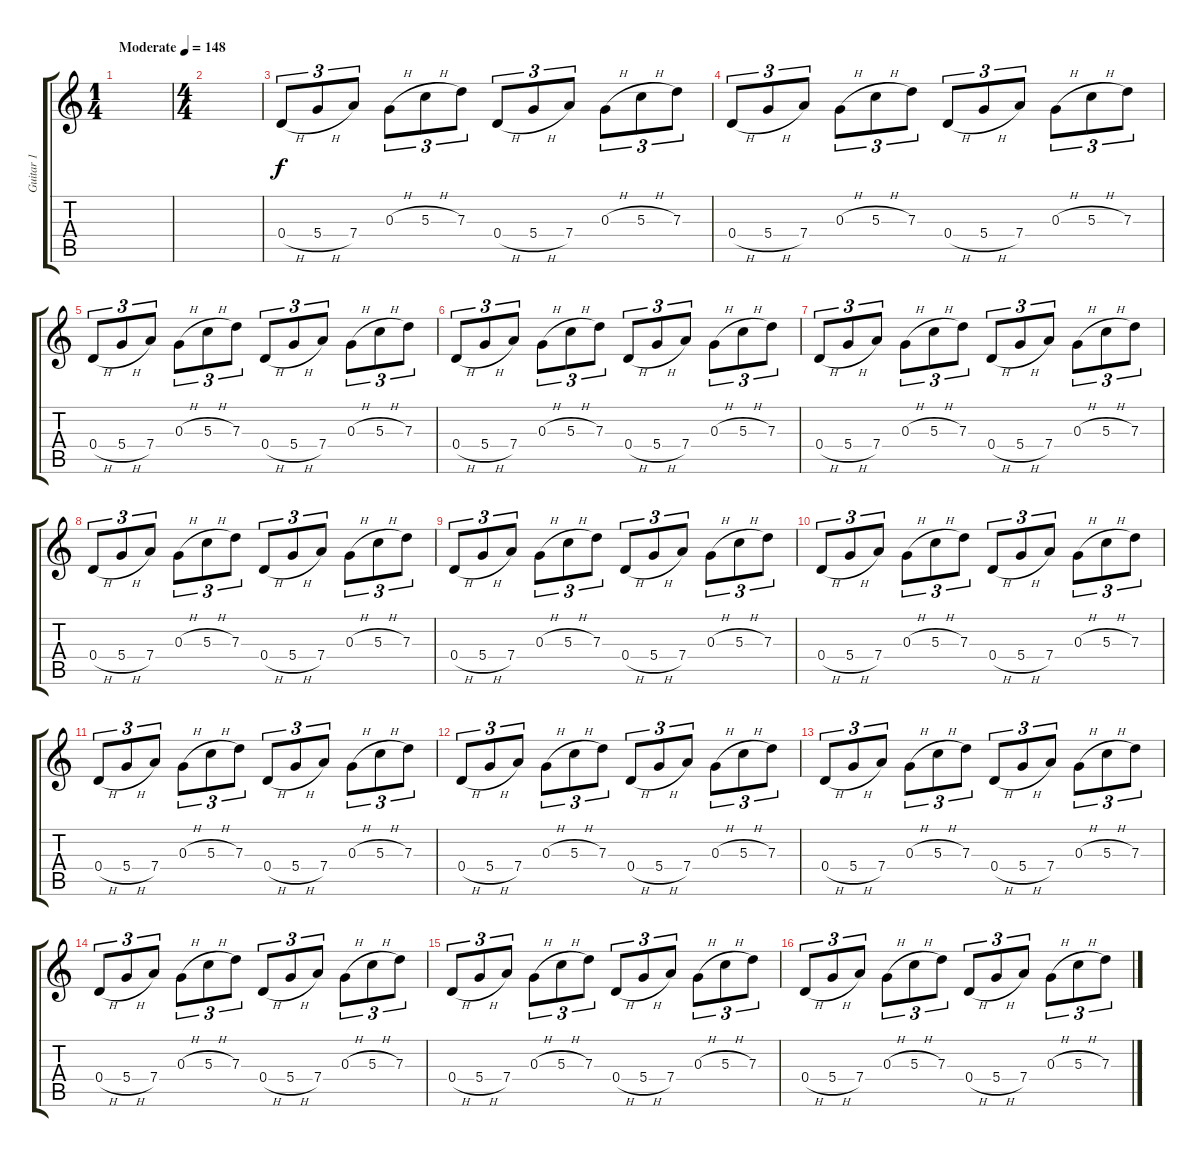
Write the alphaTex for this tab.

\track ("Guitar 1" "Guitar 1") {instrument overdrivenguitar}
\staff {score tabs}
\tuning (E4 B3 G3 D3 A2 D2) {hide}
\ts (1 4)
\tempo (148 "Moderate")
\clef g2
\ks c
|
\ts (4 4)
|
0.4{h}.8{tu (3 2)} 5.4{h}.8{tu (3 2)} 7.4.8{tu (3 2)} 0.3{h}.8{tu (3 2)} 5.3{h}.8{tu (3 2)} 7.3.8{tu (3 2)} 0.4{h}.8{tu (3 2)} 5.4{h}.8{tu (3 2)} 7.4.8{tu (3 2)} 0.3{h}.8{tu (3 2)} 5.3{h}.8{tu (3 2)} 7.3.8{tu (3 2)} |
0.4{h}.8{tu (3 2)} 5.4{h}.8{tu (3 2)} 7.4.8{tu (3 2)} 0.3{h}.8{tu (3 2)} 5.3{h}.8{tu (3 2)} 7.3.8{tu (3 2)} 0.4{h}.8{tu (3 2)} 5.4{h}.8{tu (3 2)} 7.4.8{tu (3 2)} 0.3{h}.8{tu (3 2)} 5.3{h}.8{tu (3 2)} 7.3.8{tu (3 2)} |
0.4{h}.8{tu (3 2)} 5.4{h}.8{tu (3 2)} 7.4.8{tu (3 2)} 0.3{h}.8{tu (3 2)} 5.3{h}.8{tu (3 2)} 7.3.8{tu (3 2)} 0.4{h}.8{tu (3 2)} 5.4{h}.8{tu (3 2)} 7.4.8{tu (3 2)} 0.3{h}.8{tu (3 2)} 5.3{h}.8{tu (3 2)} 7.3.8{tu (3 2)} |
0.4{h}.8{tu (3 2)} 5.4{h}.8{tu (3 2)} 7.4.8{tu (3 2)} 0.3{h}.8{tu (3 2)} 5.3{h}.8{tu (3 2)} 7.3.8{tu (3 2)} 0.4{h}.8{tu (3 2)} 5.4{h}.8{tu (3 2)} 7.4.8{tu (3 2)} 0.3{h}.8{tu (3 2)} 5.3{h}.8{tu (3 2)} 7.3.8{tu (3 2)} |
0.4{h}.8{tu (3 2)} 5.4{h}.8{tu (3 2)} 7.4.8{tu (3 2)} 0.3{h}.8{tu (3 2)} 5.3{h}.8{tu (3 2)} 7.3.8{tu (3 2)} 0.4{h}.8{tu (3 2)} 5.4{h}.8{tu (3 2)} 7.4.8{tu (3 2)} 0.3{h}.8{tu (3 2)} 5.3{h}.8{tu (3 2)} 7.3.8{tu (3 2)} |
0.4{h}.8{tu (3 2)} 5.4{h}.8{tu (3 2)} 7.4.8{tu (3 2)} 0.3{h}.8{tu (3 2)} 5.3{h}.8{tu (3 2)} 7.3.8{tu (3 2)} 0.4{h}.8{tu (3 2)} 5.4{h}.8{tu (3 2)} 7.4.8{tu (3 2)} 0.3{h}.8{tu (3 2)} 5.3{h}.8{tu (3 2)} 7.3.8{tu (3 2)} |
0.4{h}.8{tu (3 2)} 5.4{h}.8{tu (3 2)} 7.4.8{tu (3 2)} 0.3{h}.8{tu (3 2)} 5.3{h}.8{tu (3 2)} 7.3.8{tu (3 2)} 0.4{h}.8{tu (3 2)} 5.4{h}.8{tu (3 2)} 7.4.8{tu (3 2)} 0.3{h}.8{tu (3 2)} 5.3{h}.8{tu (3 2)} 7.3.8{tu (3 2)} |
0.4{h}.8{tu (3 2)} 5.4{h}.8{tu (3 2)} 7.4.8{tu (3 2)} 0.3{h}.8{tu (3 2)} 5.3{h}.8{tu (3 2)} 7.3.8{tu (3 2)} 0.4{h}.8{tu (3 2)} 5.4{h}.8{tu (3 2)} 7.4.8{tu (3 2)} 0.3{h}.8{tu (3 2)} 5.3{h}.8{tu (3 2)} 7.3.8{tu (3 2)} |
0.4{h}.8{tu (3 2)} 5.4{h}.8{tu (3 2)} 7.4.8{tu (3 2)} 0.3{h}.8{tu (3 2)} 5.3{h}.8{tu (3 2)} 7.3.8{tu (3 2)} 0.4{h}.8{tu (3 2)} 5.4{h}.8{tu (3 2)} 7.4.8{tu (3 2)} 0.3{h}.8{tu (3 2)} 5.3{h}.8{tu (3 2)} 7.3.8{tu (3 2)} |
0.4{h}.8{tu (3 2)} 5.4{h}.8{tu (3 2)} 7.4.8{tu (3 2)} 0.3{h}.8{tu (3 2)} 5.3{h}.8{tu (3 2)} 7.3.8{tu (3 2)} 0.4{h}.8{tu (3 2)} 5.4{h}.8{tu (3 2)} 7.4.8{tu (3 2)} 0.3{h}.8{tu (3 2)} 5.3{h}.8{tu (3 2)} 7.3.8{tu (3 2)} |
0.4{h}.8{tu (3 2)} 5.4{h}.8{tu (3 2)} 7.4.8{tu (3 2)} 0.3{h}.8{tu (3 2)} 5.3{h}.8{tu (3 2)} 7.3.8{tu (3 2)} 0.4{h}.8{tu (3 2)} 5.4{h}.8{tu (3 2)} 7.4.8{tu (3 2)} 0.3{h}.8{tu (3 2)} 5.3{h}.8{tu (3 2)} 7.3.8{tu (3 2)} |
0.4{h}.8{tu (3 2)} 5.4{h}.8{tu (3 2)} 7.4.8{tu (3 2)} 0.3{h}.8{tu (3 2)} 5.3{h}.8{tu (3 2)} 7.3.8{tu (3 2)} 0.4{h}.8{tu (3 2)} 5.4{h}.8{tu (3 2)} 7.4.8{tu (3 2)} 0.3{h}.8{tu (3 2)} 5.3{h}.8{tu (3 2)} 7.3.8{tu (3 2)} |
0.4{h}.8{tu (3 2)} 5.4{h}.8{tu (3 2)} 7.4.8{tu (3 2)} 0.3{h}.8{tu (3 2)} 5.3{h}.8{tu (3 2)} 7.3.8{tu (3 2)} 0.4{h}.8{tu (3 2)} 5.4{h}.8{tu (3 2)} 7.4.8{tu (3 2)} 0.3{h}.8{tu (3 2)} 5.3{h}.8{tu (3 2)} 7.3.8{tu (3 2)} |
0.4{h}.8{tu (3 2)} 5.4{h}.8{tu (3 2)} 7.4.8{tu (3 2)} 0.3{h}.8{tu (3 2)} 5.3{h}.8{tu (3 2)} 7.3.8{tu (3 2)} 0.4{h}.8{tu (3 2)} 5.4{h}.8{tu (3 2)} 7.4.8{tu (3 2)} 0.3{h}.8{tu (3 2)} 5.3{h}.8{tu (3 2)} 7.3.8{tu (3 2)}
